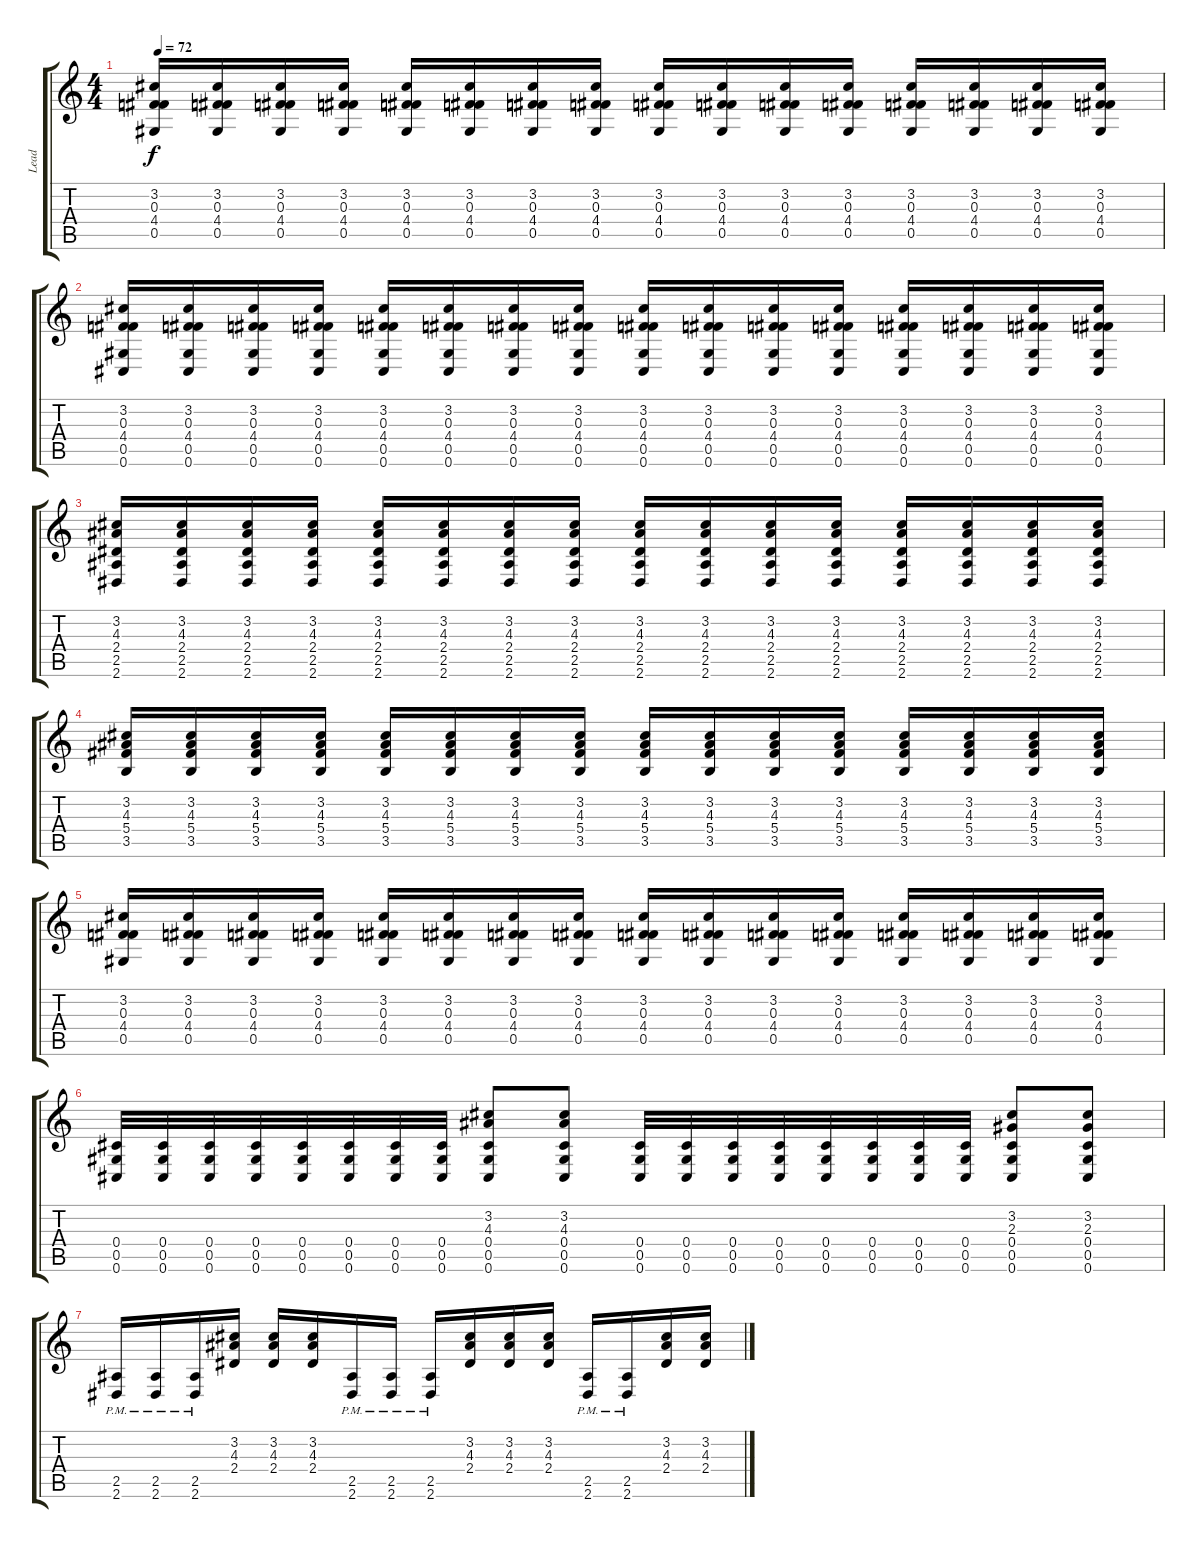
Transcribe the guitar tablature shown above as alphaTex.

\track ("Lead" "Lead") {instrument overdrivenguitar}
\staff {score tabs}
\tuning (Eb4 Bb3 Gb3 Db3 Ab2 Db2) {hide}
\ts (4 4)
\tempo 72
\clef g2
\ks c
(3.2 0.3 4.4 0.5).16{dy f} (3.2 0.3 4.4 0.5).16 (3.2 0.3 4.4 0.5).16 (3.2 0.3 4.4 0.5).16 (3.2 0.3 4.4 0.5).16 (3.2 0.3 4.4 0.5).16 (3.2 0.3 4.4 0.5).16 (3.2 0.3 4.4 0.5).16 (3.2 0.3 4.4 0.5).16 (3.2 0.3 4.4 0.5).16 (3.2 0.3 4.4 0.5).16 (3.2 0.3 4.4 0.5).16 (3.2 0.3 4.4 0.5).16 (3.2 0.3 4.4 0.5).16 (3.2 0.3 4.4 0.5).16 (3.2 0.3 4.4 0.5).16 |
(3.2 0.3 4.4 0.5 0.6).16 (3.2 0.3 4.4 0.5 0.6).16 (3.2 0.3 4.4 0.5 0.6).16 (3.2 0.3 4.4 0.5 0.6).16 (3.2 0.3 4.4 0.5 0.6).16 (3.2 0.3 4.4 0.5 0.6).16 (3.2 0.3 4.4 0.5 0.6).16 (3.2 0.3 4.4 0.5 0.6).16 (3.2 0.3 4.4 0.5 0.6).16 (3.2 0.3 4.4 0.5 0.6).16 (3.2 0.3 4.4 0.5 0.6).16 (3.2 0.3 4.4 0.5 0.6).16 (3.2 0.3 4.4 0.5 0.6).16 (3.2 0.3 4.4 0.5 0.6).16 (3.2 0.3 4.4 0.5 0.6).16 (3.2 0.3 4.4 0.5 0.6).16 |
(3.2 4.3 2.4 2.5 2.6).16 (3.2 4.3 2.4 2.5 2.6).16 (3.2 4.3 2.4 2.5 2.6).16 (3.2 4.3 2.4 2.5 2.6).16 (3.2 4.3 2.4 2.5 2.6).16 (3.2 4.3 2.4 2.5 2.6).16 (3.2 4.3 2.4 2.5 2.6).16 (3.2 4.3 2.4 2.5 2.6).16 (3.2 4.3 2.4 2.5 2.6).16 (3.2 4.3 2.4 2.5 2.6).16 (3.2 4.3 2.4 2.5 2.6).16 (3.2 4.3 2.4 2.5 2.6).16 (3.2 4.3 2.4 2.5 2.6).16 (3.2 4.3 2.4 2.5 2.6).16 (3.2 4.3 2.4 2.5 2.6).16 (3.2 4.3 2.4 2.5 2.6).16 |
(3.2 4.3 5.4 3.5).16 (3.2 4.3 5.4 3.5).16 (3.2 4.3 5.4 3.5).16 (3.2 4.3 5.4 3.5).16 (3.2 4.3 5.4 3.5).16 (3.2 4.3 5.4 3.5).16 (3.2 4.3 5.4 3.5).16 (3.2 4.3 5.4 3.5).16 (3.2 4.3 5.4 3.5).16 (3.2 4.3 5.4 3.5).16 (3.2 4.3 5.4 3.5).16 (3.2 4.3 5.4 3.5).16 (3.2 4.3 5.4 3.5).16 (3.2 4.3 5.4 3.5).16 (3.2 4.3 5.4 3.5).16 (3.2 4.3 5.4 3.5).16 |
(3.2 0.3 4.4 0.5).16 (3.2 0.3 4.4 0.5).16 (3.2 0.3 4.4 0.5).16 (3.2 0.3 4.4 0.5).16 (3.2 0.3 4.4 0.5).16 (3.2 0.3 4.4 0.5).16 (3.2 0.3 4.4 0.5).16 (3.2 0.3 4.4 0.5).16 (3.2 0.3 4.4 0.5).16 (3.2 0.3 4.4 0.5).16 (3.2 0.3 4.4 0.5).16 (3.2 0.3 4.4 0.5).16 (3.2 0.3 4.4 0.5).16 (3.2 0.3 4.4 0.5).16 (3.2 0.3 4.4 0.5).16 (3.2 0.3 4.4 0.5).16 |
(0.4 0.5 0.6).32 (0.4 0.5 0.6).32 (0.4 0.5 0.6).32 (0.4 0.5 0.6).32 (0.4 0.5 0.6).32 (0.4 0.5 0.6).32 (0.4 0.5 0.6).32 (0.4 0.5 0.6).32 (3.2 4.3 0.4 0.5 0.6).8 (3.2 4.3 0.4 0.5 0.6).8 (0.4 0.5 0.6).32 (0.4 0.5 0.6).32 (0.4 0.5 0.6).32 (0.4 0.5 0.6).32 (0.4 0.5 0.6).32 (0.4 0.5 0.6).32 (0.4 0.5 0.6).32 (0.4 0.5 0.6).32 (3.2 2.3 0.4 0.5 0.6).8 (3.2 2.3 0.4 0.5 0.6).8 |
(2.5 2.6{pm}).16 (2.5 2.6{pm}).16 (2.5 2.6{pm}).16 (3.2 4.3 2.4).16 (3.2 4.3 2.4).16 (3.2 4.3 2.4).16 (2.5 2.6{pm}).16 (2.5 2.6{pm}).16 (2.5 2.6{pm}).16 (3.2 4.3 2.4).16 (3.2 4.3 2.4).16 (3.2 4.3 2.4).16 (2.5 2.6{pm}).16 (2.5 2.6{pm}).16 (3.2 4.3 2.4).16 (3.2 4.3 2.4).16
